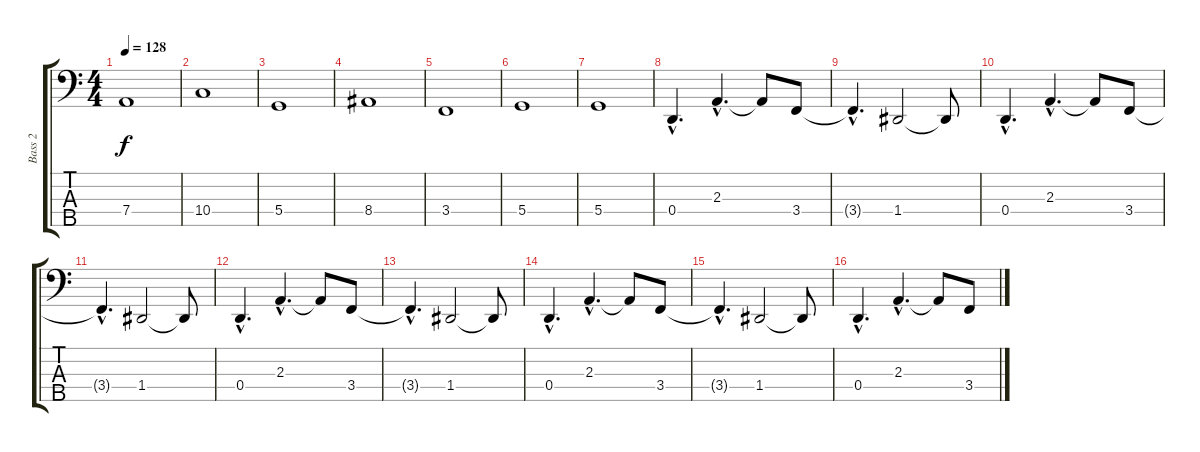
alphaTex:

\track ("Bass 2" "Bass 2") {instrument electricbassfinger}
\staff {score tabs}
\tuning (F2 C2 G1 D1 A0) {hide}
\ts (4 4)
\tempo 128
\clef f4
\ks c
7.4.1{dy f} |
10.4.1 |
5.4.1 |
8.4.1 |
3.4.1 |
5.4.1 |
5.4.1 |
0.4{hac}.4{d} 2.3{hac}.4{d} 2.3{t}.8 3.4.8 |
3.4{hac t}.4{d} 1.4.2 1.4{t}.8 |
0.4{hac}.4{d} 2.3{hac}.4{d} 2.3{t}.8 3.4.8 |
3.4{hac t}.4{d} 1.4.2 1.4{t}.8 |
0.4{hac}.4{d} 2.3{hac}.4{d} 2.3{t}.8 3.4.8 |
3.4{hac t}.4{d} 1.4.2 1.4{t}.8 |
0.4{hac}.4{d} 2.3{hac}.4{d} 2.3{t}.8 3.4.8 |
3.4{hac t}.4{d} 1.4.2 1.4{t}.8 |
0.4{hac}.4{d} 2.3{hac}.4{d} 2.3{t}.8 3.4.8
